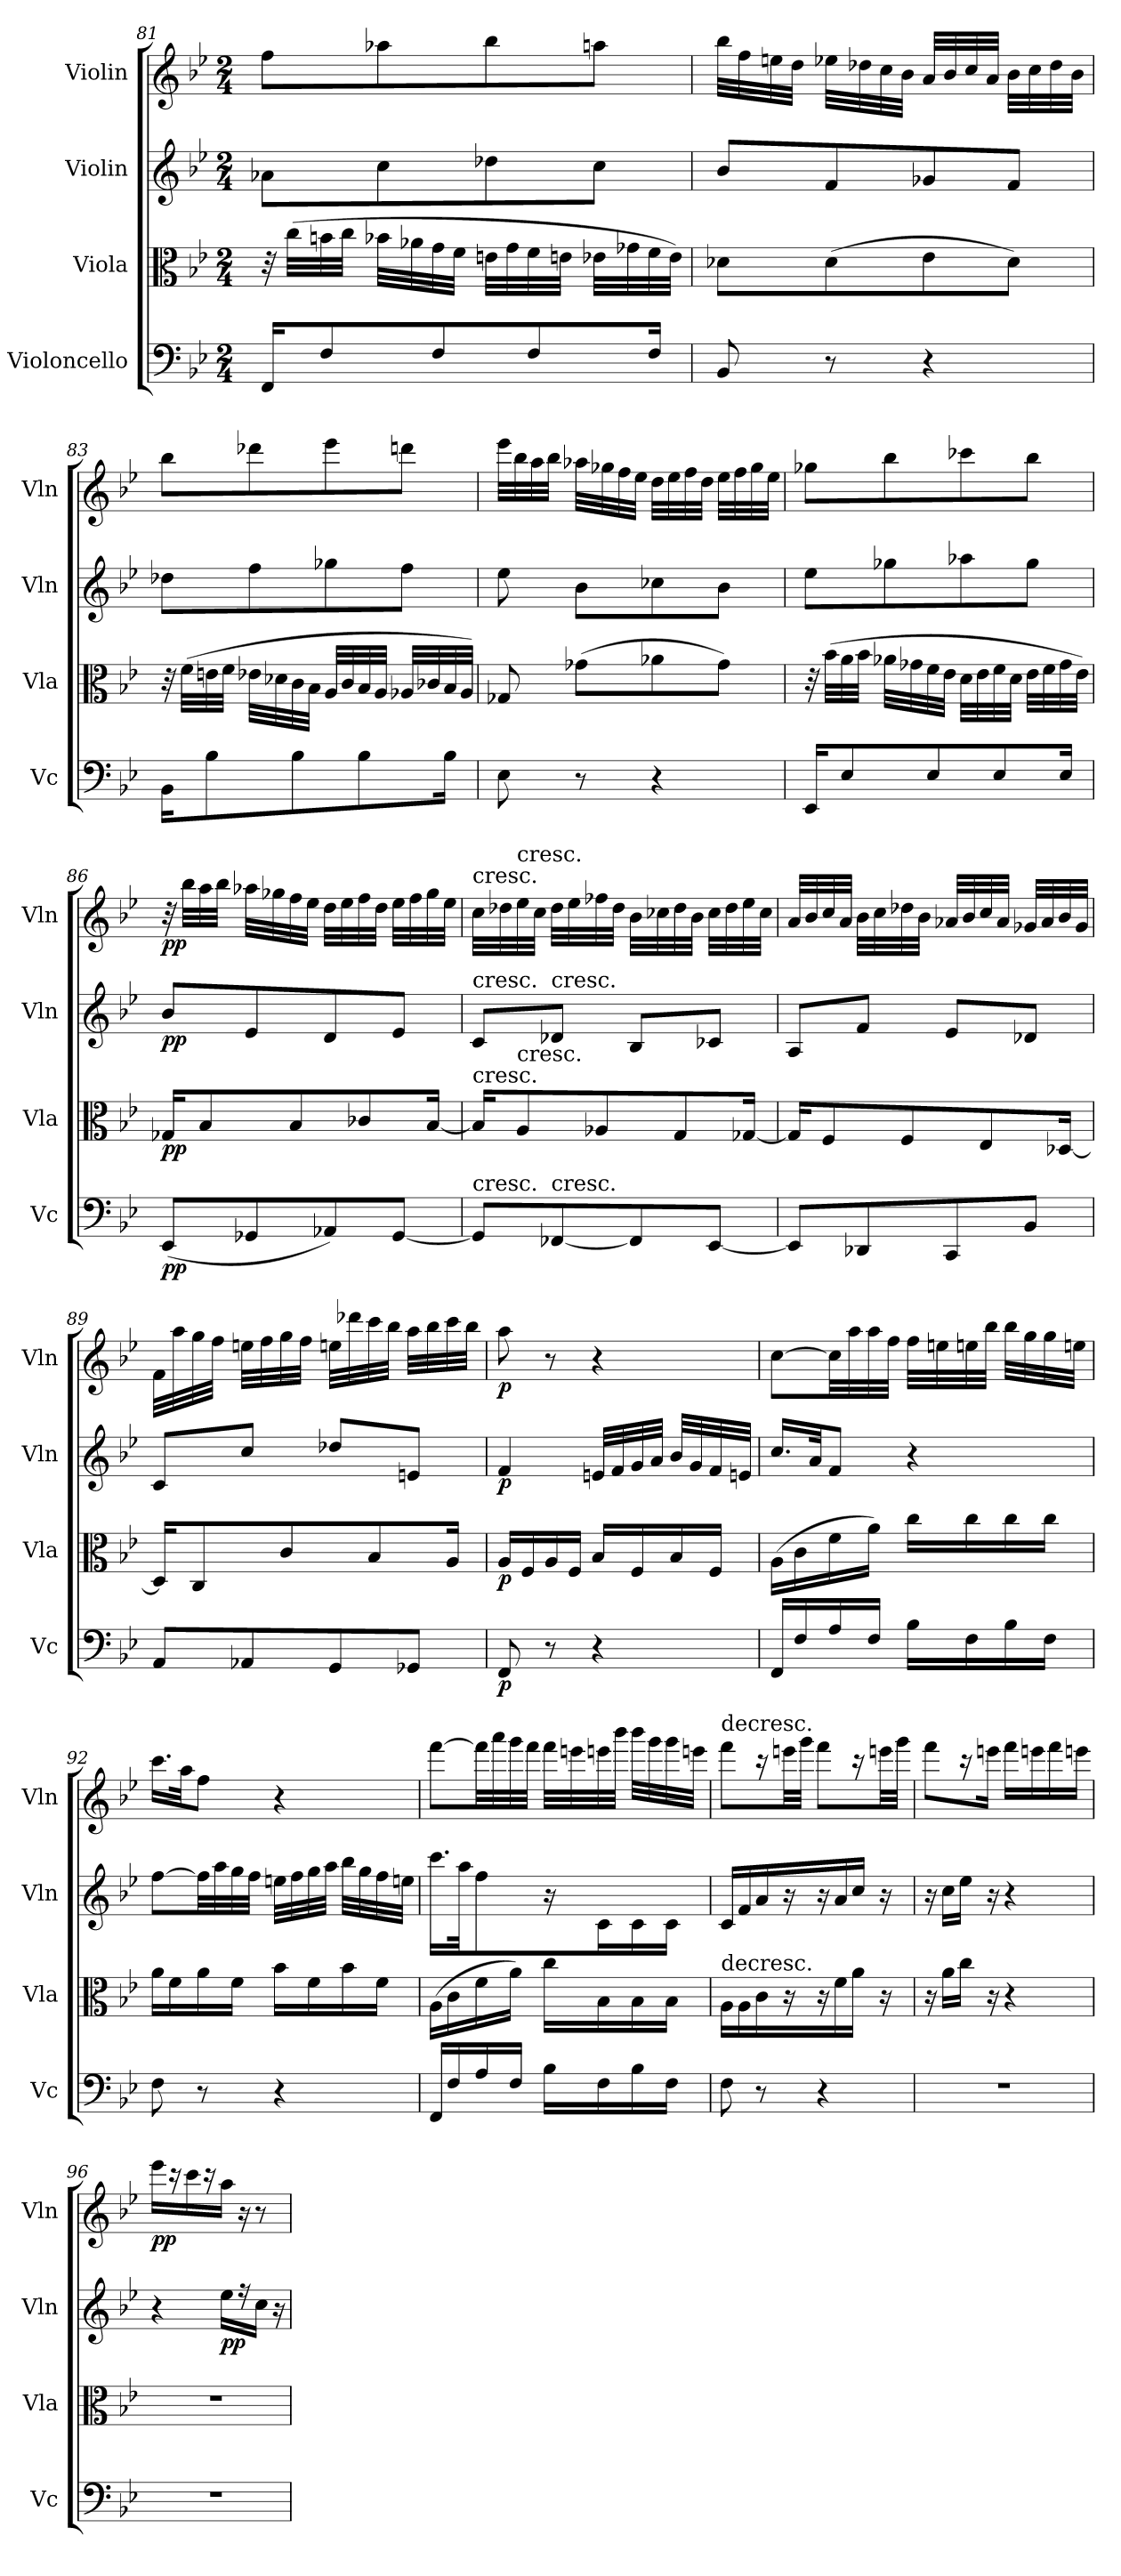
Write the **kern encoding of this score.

**kern	**dynam	**kern	**dynam	**kern	**dynam	**kern	**dynam
*part4	*part4	*part3	*part3	*part2	*part2	*part1	*part1
*staff4	*staff4	*staff3	*staff3	*staff2	*staff2	*staff1	*staff1
*I"Violoncello	*	*I"Viola	*	*I"Violin	*	*I"Violin	*
*I'Vc	*	*I'Vla	*	*I'Vln	*	*I'Vln	*
*clefF4	*	*clefC3	*	*clefG2	*	*clefG2	*
*k[b-e-]	*	*k[b-e-]	*	*k[b-e-]	*	*k[b-e-]	*
*M2/4	*	*M2/4	*	*M2/4	*	*M2/4	*
=81	=81	=81	=81	=81	=81	=81	=81
16FF/KL	.	32r	.	8a-X\L	.	8ff\L	.
.	.	(32cc\LLL	.	.	.	.	.
8F/	.	32bn\	.	.	.	.	.
.	.	32cc\JJJ	.	.	.	.	.
.	.	32b-X\LLL	.	8cc\	.	8aa-X\	.
.	.	32a-X\	.	.	.	.	.
8F/	.	32g\	.	.	.	.	.
.	.	32f\JJJ	.	.	.	.	.
.	.	32en\LLL	.	8dd-X\	.	8bb-\	.
.	.	32g\	.	.	.	.	.
8F/	.	32f\	.	.	.	.	.
.	.	32en\JJJ	.	.	.	.	.
.	.	32e-X\LLL	.	8cc\J	.	8aan\J	.
.	.	32g-X\	.	.	.	.	.
16F/Jk	.	32f\	.	.	.	.	.
.	.	32e-\JJJ)	.	.	.	.	.
=82	=82	=82	=82	=82	=82	=82	=82
8BB-/	.	8d-X\L	.	8b-/L	.	32bb-\LLL	.
.	.	.	.	.	.	32ff\	.
.	.	.	.	.	.	32een\	.
.	.	.	.	.	.	32dd\JJJ	.
8r	.	(8d-\	.	8f/	.	32ee-X\LLL	.
.	.	.	.	.	.	32dd-X\	.
.	.	.	.	.	.	32cc\	.
.	.	.	.	.	.	32b-\JJJ	.
4r	.	8e-\	.	8g-X/	.	32a/LLL	.
.	.	.	.	.	.	32b-/	.
.	.	.	.	.	.	32cc/	.
.	.	.	.	.	.	32a/JJJ	.
.	.	8d-\J)	.	8f/J	.	32b-\LLL	.
.	.	.	.	.	.	32cc\	.
.	.	.	.	.	.	32dd-\	.
.	.	.	.	.	.	32b-\JJJ	.
=83	=83	=83	=83	=83	=83	=83	=83
16BB-\KL	.	32r	.	8dd-X\L	.	8bb-\L	.
.	.	(32f\LLL	.	.	.	.	.
8B-\	.	32en\	.	.	.	.	.
.	.	32f\JJJ	.	.	.	.	.
.	.	32e-X\LLL	.	8ff\	.	8ddd-X\	.
.	.	32d-X\	.	.	.	.	.
8B-\	.	32c\	.	.	.	.	.
.	.	32B-\JJJ	.	.	.	.	.
.	.	32A/LLL	.	8gg-X\	.	8eee-\	.
.	.	32c/	.	.	.	.	.
8B-\	.	32B-/	.	.	.	.	.
.	.	32A/JJJ	.	.	.	.	.
.	.	32A-X/LLL	.	8ff\J	.	8dddn\J	.
.	.	32c-X/	.	.	.	.	.
16B-\Jk	.	32B-/	.	.	.	.	.
.	.	32A-/JJJ)	.	.	.	.	.
=84	=84	=84	=84	=84	=84	=84	=84
8E-\	.	8G-X/	.	8ee-\	.	32eee-\LLL	.
.	.	.	.	.	.	32bb-\	.
.	.	.	.	.	.	32aa\	.
.	.	.	.	.	.	32bb-\JJJ	.
8r	.	(8g-X\L	.	8b-\L	.	32aa-X\LLL	.
.	.	.	.	.	.	32gg-X\	.
.	.	.	.	.	.	32ff\	.
.	.	.	.	.	.	32ee-\JJJ	.
4r	.	8a-X\	.	8cc-X\	.	32dd\LLL	.
.	.	.	.	.	.	32ee-\	.
.	.	.	.	.	.	32ff\	.
.	.	.	.	.	.	32dd\JJJ	.
.	.	8g-\J)	.	8b-\J	.	32ee-\LLL	.
.	.	.	.	.	.	32ff\	.
.	.	.	.	.	.	32gg-\	.
.	.	.	.	.	.	32ee-\JJJ	.
=85	=85	=85	=85	=85	=85	=85	=85
16EE-/KL	.	32r	.	8ee-\L	.	8gg-X\L	.
.	.	(32b-\LLL	.	.	.	.	.
8E-/	.	32a\	.	.	.	.	.
.	.	32b-\JJJ	.	.	.	.	.
.	.	32a-X\LLL	.	8gg-X\	.	8bb-\	.
.	.	32g-X\	.	.	.	.	.
8E-/	.	32f\	.	.	.	.	.
.	.	32e-\JJJ	.	.	.	.	.
.	.	32d\LLL	.	8aa-X\	.	8ccc-X\	.
.	.	32e-\	.	.	.	.	.
8E-/	.	32f\	.	.	.	.	.
.	.	32d\JJJ	.	.	.	.	.
.	.	32e-\LLL	.	8gg-\J	.	8bb-\J	.
.	.	32f\	.	.	.	.	.
16E-/Jk	.	32g-\	.	.	.	.	.
.	.	32e-\JJJ)	.	.	.	.	.
=86	=86	=86	=86	=86	=86	=86	=86
(8EE-/L	pp	16G-X/KL	pp	8b-/L	pp	32r	pp
.	.	.	.	.	.	32bb-\LLL	.
.	.	8B-/	.	.	.	32aa\	.
.	.	.	.	.	.	32bb-\JJJ	.
8GG-X/	.	.	.	8e-/	.	32aa-X\LLL	.
.	.	.	.	.	.	32gg-X\	.
.	.	8B-/	.	.	.	32ff\	.
.	.	.	.	.	.	32ee-\JJJ	.
8AA-X/)	.	.	.	8d/	.	32dd\LLL	.
.	.	.	.	.	.	32ee-\	.
.	.	8c-X/	.	.	.	32ff\	.
.	.	.	.	.	.	32dd\JJJ	.
[8GG-/J	.	.	.	8e-/J	.	32ee-\LLL	.
.	.	.	.	.	.	32ff\	.
.	.	[16B-/Jk	.	.	.	32gg-\	.
.	.	.	.	.	.	32ee-\JJJ	.
=87	=87	=87	=87	=87	=87	=87	=87
!	!	!	!	!	!	!LO:TX:t=cresc.	!
!	!	!	!	!LO:TX:t=cresc.	!	!	!
!	!	!LO:TX:t=cresc.	!	!	!	!	!
!LO:TX:t=cresc.	!	!	!	!	!	!	!
8GG-/L]	.	16B-/KL]	.	8c/L	.	32cc\LLL	.
.	.	.	.	.	.	32dd-X\	.
!	!	!	!	!	!	!LO:TX:t=cresc.	!
!	!	!LO:TX:t=cresc.	!	!	!	!	!
.	.	8A/	.	.	.	32ee-\	.
.	.	.	.	.	.	32cc\JJJ	.
!	!	!	!	!LO:TX:t=cresc.	!	!	!
!LO:TX:t=cresc.	!	!	!	!	!	!	!
[8FF-X/	.	.	.	8d-X/J	.	32dd-\LLL	.
.	.	.	.	.	.	32ee-\	.
.	.	8A-X/	.	.	.	32ff-X\	.
.	.	.	.	.	.	32dd-\JJJ	.
8FF-/]	.	.	.	8B-/L	.	32b-\LLL	.
.	.	.	.	.	.	32cc-X\	.
.	.	8G/	.	.	.	32dd-\	.
.	.	.	.	.	.	32b-\JJJ	.
[8EE-/J	.	.	.	8c-X/J	.	32cc-\LLL	.
.	.	.	.	.	.	32dd-\	.
.	.	[16G-X/Jk	.	.	.	32ee-\	.
.	.	.	.	.	.	32cc-\JJJ	.
=88	=88	=88	=88	=88	=88	=88	=88
8EE-/L]	.	16G-/KL]	.	8A/L	.	32a/LLL	.
.	.	.	.	.	.	32b-/	.
.	.	8F/	.	.	.	32cc/	.
.	.	.	.	.	.	32a/JJJ	.
8DD-X/	.	.	.	8f/J	.	32b-\LLL	.
.	.	.	.	.	.	32cc\	.
.	.	8F/	.	.	.	32dd-X\	.
.	.	.	.	.	.	32b-\JJJ	.
8CC/	.	.	.	8e-/L	.	32a-X/LLL	.
.	.	.	.	.	.	32b-/	.
.	.	8E-/	.	.	.	32cc/	.
.	.	.	.	.	.	32a-/JJJ	.
8BB-/J	.	.	.	8d-X/J	.	32g-X/LLL	.
.	.	.	.	.	.	32a-/	.
.	.	[16D-X/Jk	.	.	.	32b-/	.
.	.	.	.	.	.	32g-/JJJ	.
=89	=89	=89	=89	=89	=89	=89	=89
8AA/L	.	16D-/KL]	.	8c/L	.	32f\LLL	.
.	.	.	.	.	.	32aa\	.
.	.	8C/	.	.	.	32gg\	.
.	.	.	.	.	.	32ff\JJJ	.
8AA-X/	.	.	.	8cc/J	.	32een\LLL	.
.	.	.	.	.	.	32ff\	.
.	.	8c/	.	.	.	32gg\	.
.	.	.	.	.	.	32ff\JJJ	.
8GG/	.	.	.	8dd-X/L	.	32een\LLL	.
.	.	.	.	.	.	32ddd-X\	.
.	.	8B-/	.	.	.	32ccc\	.
.	.	.	.	.	.	32bb-\JJJ	.
8GG-X/J	.	.	.	8en/J	.	32aa\LLL	.
.	.	.	.	.	.	32bb-\	.
.	.	16A/Jk	.	.	.	32ccc\	.
.	.	.	.	.	.	32bb-\JJJ	.
=90	=90	=90	=90	=90	=90	=90	=90
8FF/	p	16A/LL	p	4f/	p	8aa\	p
.	.	16F/	.	.	.	.	.
8r	.	16A/	.	.	.	8r	.
.	.	16F/JJ	.	.	.	.	.
4r	.	16B-/LL	.	32en/LLL	.	4r	.
.	.	.	.	32f/	.	.	.
.	.	16F/	.	32g/	.	.	.
.	.	.	.	32a/JJJ	.	.	.
.	.	16B-/	.	32b-/LLL	.	.	.
.	.	.	.	32g/	.	.	.
.	.	16F/JJ	.	32f/	.	.	.
.	.	.	.	32en/JJJ	.	.	.
=91	=91	=91	=91	=91	=91	=91	=91
16FF/LL	.	(16A\LL	.	16.cc/LL	.	[8cc\L	.
16F/	.	16c\	.	.	.	.	.
.	.	.	.	32a/JK	.	.	.
16A/	.	16f\	.	8f/J	.	32cc\LL]	.
.	.	.	.	.	.	32aa\	.
16F/JJ	.	16a\JJ)	.	.	.	32aa\	.
.	.	.	.	.	.	32ff\JJJ	.
16B-\LL	.	16cc\LL	.	4r	.	32ff\LLL	.
.	.	.	.	.	.	32een\	.
16F\	.	16cc\	.	.	.	32een\	.
.	.	.	.	.	.	32bb-\JJJ	.
16B-\	.	16cc\	.	.	.	32bb-\LLL	.
.	.	.	.	.	.	32gg\	.
16F\JJ	.	16cc\JJ	.	.	.	32gg\	.
.	.	.	.	.	.	32een\JJJ	.
=92	=92	=92	=92	=92	=92	=92	=92
8F\	.	16a\LL	.	[8ff\L	.	16.ccc\LL	.
.	.	16f\	.	.	.	.	.
.	.	.	.	.	.	32aa\JK	.
8r	.	16a\	.	32ff\LL]	.	8ff\J	.
.	.	.	.	32aa\	.	.	.
.	.	16f\JJ	.	32gg\	.	.	.
.	.	.	.	32ff\JJJ	.	.	.
4r	.	16b-\LL	.	32een\LLL	.	4r	.
.	.	.	.	32ff\	.	.	.
.	.	16f\	.	32gg\	.	.	.
.	.	.	.	32aa\JJJ	.	.	.
.	.	16b-\	.	32bb-\LLL	.	.	.
.	.	.	.	32gg\	.	.	.
.	.	16f\JJ	.	32ff\	.	.	.
.	.	.	.	32een\JJJ	.	.	.
=93	=93	=93	=93	=93	=93	=93	=93
16FF/LL	.	(16A\LL	.	16.ccc\LL	.	[8fff\L	.
16F/	.	16c\	.	.	.	.	.
.	.	.	.	32aa\JK	.	.	.
16A/	.	16f\	.	8ff\	.	32fff\LL]	.
.	.	.	.	.	.	32aaa\	.
16F/JJ	.	16a\JJ)	.	.	.	32ggg\	.
.	.	.	.	.	.	32fff\JJJ	.
16B-\LL	.	16cc\LL	.	16r	.	32fff\LLL	.
.	.	.	.	.	.	32eeen\	.
16F\	.	16B-\	.	16c\L	.	32eeen\	.
.	.	.	.	.	.	32bbb-\JJJ	.
16B-\	.	16B-\	.	16c\	.	32bbb-\LLL	.
.	.	.	.	.	.	32ggg\	.
16F\JJ	.	16B-\JJ	.	16c\JJ	.	32ggg\	.
.	.	.	.	.	.	32eeen\JJJ	.
=94	=94	=94	=94	=94	=94	=94	=94
!	!	!	!	!	!	!LO:TX:t=decresc.	!
!	!	!LO:TX:t=decresc.	!	!	!	!	!
8F\	.	16A\LL	.	16c/LL	.	8fff\L	.
.	.	16A\	.	16f/	.	.	.
8r	.	16c\	.	16a/	.	16r	.
.	.	16r	.	16r	.	32eeen\LL	.
.	.	.	.	.	.	32ggg\JJJ	.
4r	.	16r	.	16r	.	8fff\L	.
.	.	16f\	.	16a/	.	.	.
.	.	16a\JJ	.	16cc/JJ	.	16r	.
.	.	16r	.	16r	.	32eeen\LL	.
.	.	.	.	.	.	32ggg\JJJ	.
=95	=95	=95	=95	=95	=95	=95	=95
2r	.	16r	.	16r	.	8fff\L	.
.	.	16a\LL	.	16cc\LL	.	.	.
.	.	16cc\JJ	.	16ee-\JJ	.	16r	.
.	.	16r	.	16r	.	16eeen\Jk	.
.	.	4r	.	4r	.	16fff\LL	.
.	.	.	.	.	.	16eeen\	.
.	.	.	.	.	.	16fff\	.
.	.	.	.	.	.	16eeen\JJ	.
=96	=96	=96	=96	=96	=96	=96	=96
2r	.	2r	.	4r	.	16eee-\LL	pp
.	.	.	.	.	.	16r	.
.	.	.	.	.	.	16ccc\	.
.	.	.	.	.	.	16r	.
.	.	.	.	16ee-\LL	pp	16aa\JJ	.
.	.	.	.	16r	.	16r	.
.	.	.	.	16cc\JJ	.	8r	.
.	.	.	.	16r	.	.	.
=	=	=	=	=	=	=	=
*-	*-	*-	*-	*-	*-	*-	*-
